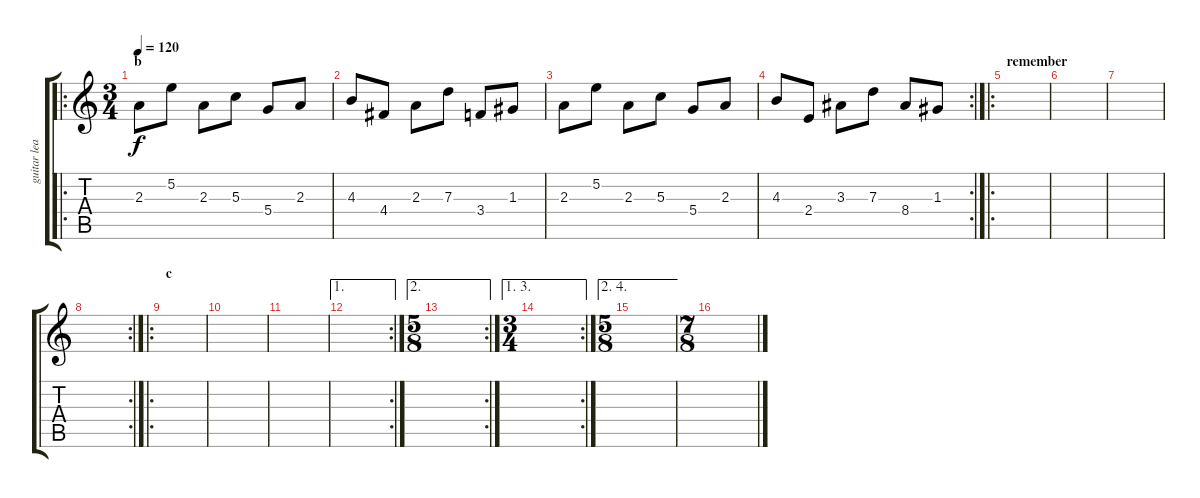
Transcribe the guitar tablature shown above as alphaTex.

\track ("guitar lead " "guitar lea") {instrument distortionguitar}
\staff {score tabs}
\tuning (E4 B3 G3 D3 A2 E2) {hide}
\ro
\ts (3 4)
\section ("" "b")
\tempo 120
\clef g2
\ks c
2.3.8{dy f} 5.2.8 2.3.8 5.3.8 5.4.8 2.3.8 |
4.3.8 4.4.8 2.3.8 7.3.8 3.4.8 1.3.8 |
2.3.8 5.2.8 2.3.8 5.3.8 5.4.8 2.3.8 |
\rc 2
4.3.8 2.4.8 3.3.8 7.3.8 8.4.8 1.3.8 |
\ro
\section ("" "remember")
|
|
|
\rc 2
|
\ro
\section ("" "c")
|
|
|
\ae 1
\rc 2
|
\ae 2
\rc 2
\ts (5 8)
|
\ae (1 3)
\rc 2
\ts (3 4)
|
\ae (2 4)
\ts (5 8)
|
\ts (7 8)
